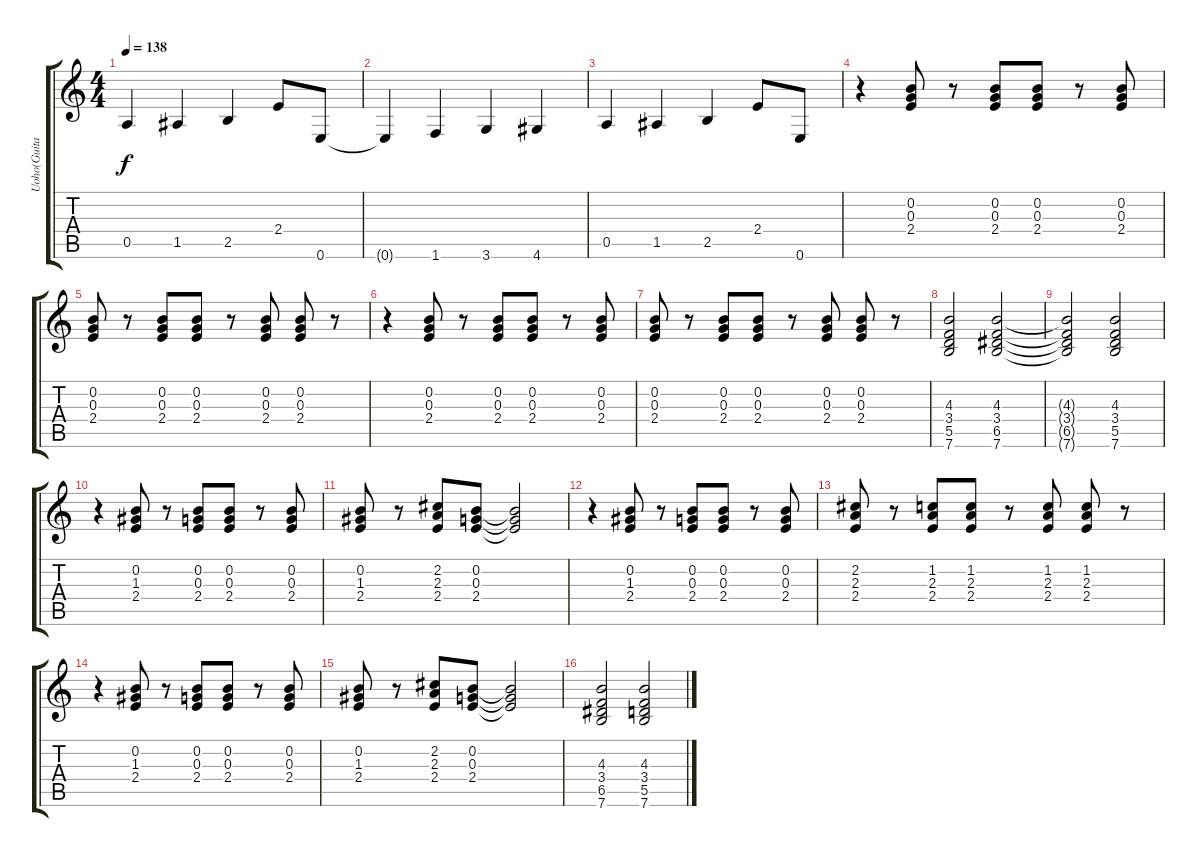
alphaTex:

\track ("Uoho(Guitarra)" "Uoho(Guita") {instrument distortionguitar}
\staff {score tabs}
\tuning (E4 B3 G3 D3 A2 E2) {hide}
\ts (4 4)
\tempo 138
\clef g2
\ks c
0.5.4{dy f} 1.5.4 2.5.4 2.4.8 0.6.8 |
0.6{t}.4 1.6.4 3.6.4 4.6.4 |
0.5.4 1.5.4 2.5.4 2.4.8 0.6.8 |
r.4 (0.2 0.3 2.4).8 r.8 (0.2 0.3 2.4).8 (0.2 0.3 2.4).8 r.8 (0.2 0.3 2.4).8 |
(0.2 0.3 2.4).8 r.8 (0.2 0.3 2.4).8 (0.2 0.3 2.4).8 r.8 (0.2 0.3 2.4).8 (0.2 0.3 2.4).8 r.8 |
r.4 (0.2 0.3 2.4).8 r.8 (0.2 0.3 2.4).8 (0.2 0.3 2.4).8 r.8 (0.2 0.3 2.4).8 |
(0.2 0.3 2.4).8 r.8 (0.2 0.3 2.4).8 (0.2 0.3 2.4).8 r.8 (0.2 0.3 2.4).8 (0.2 0.3 2.4).8 r.8 |
(4.3 3.4 5.5 7.6).2 (4.3 3.4 6.5 7.6).2 |
(4.3{t} 3.4{t} 6.5{t} 7.6{t}).2 (4.3 3.4 5.5 7.6).2 |
r.4 (0.2 1.3 2.4).8 r.8 (0.2 0.3 2.4).8 (0.2 0.3 2.4).8 r.8 (0.2 0.3 2.4).8 |
(0.2 1.3 2.4).8 r.8 (2.2 2.3 2.4).8 (0.2 0.3 2.4).8 (0.2{t} 0.3{t} 2.4{t}).2 |
r.4 (0.2 1.3 2.4).8 r.8 (0.2 0.3 2.4).8 (0.2 0.3 2.4).8 r.8 (0.2 0.3 2.4).8 |
(2.2 2.3 2.4).8 r.8 (1.2 2.3 2.4).8 (1.2 2.3 2.4).8 r.8 (1.2 2.3 2.4).8 (1.2 2.3 2.4).8 r.8 |
r.4 (0.2 1.3 2.4).8 r.8 (0.2 0.3 2.4).8 (0.2 0.3 2.4).8 r.8 (0.2 0.3 2.4).8 |
(0.2 1.3 2.4).8 r.8 (2.2 2.3 2.4).8 (0.2 0.3 2.4).8 (0.2{t} 0.3{t} 2.4{t}).2 |
(4.3 3.4 6.5 7.6).2 (4.3 3.4 5.5 7.6).2
